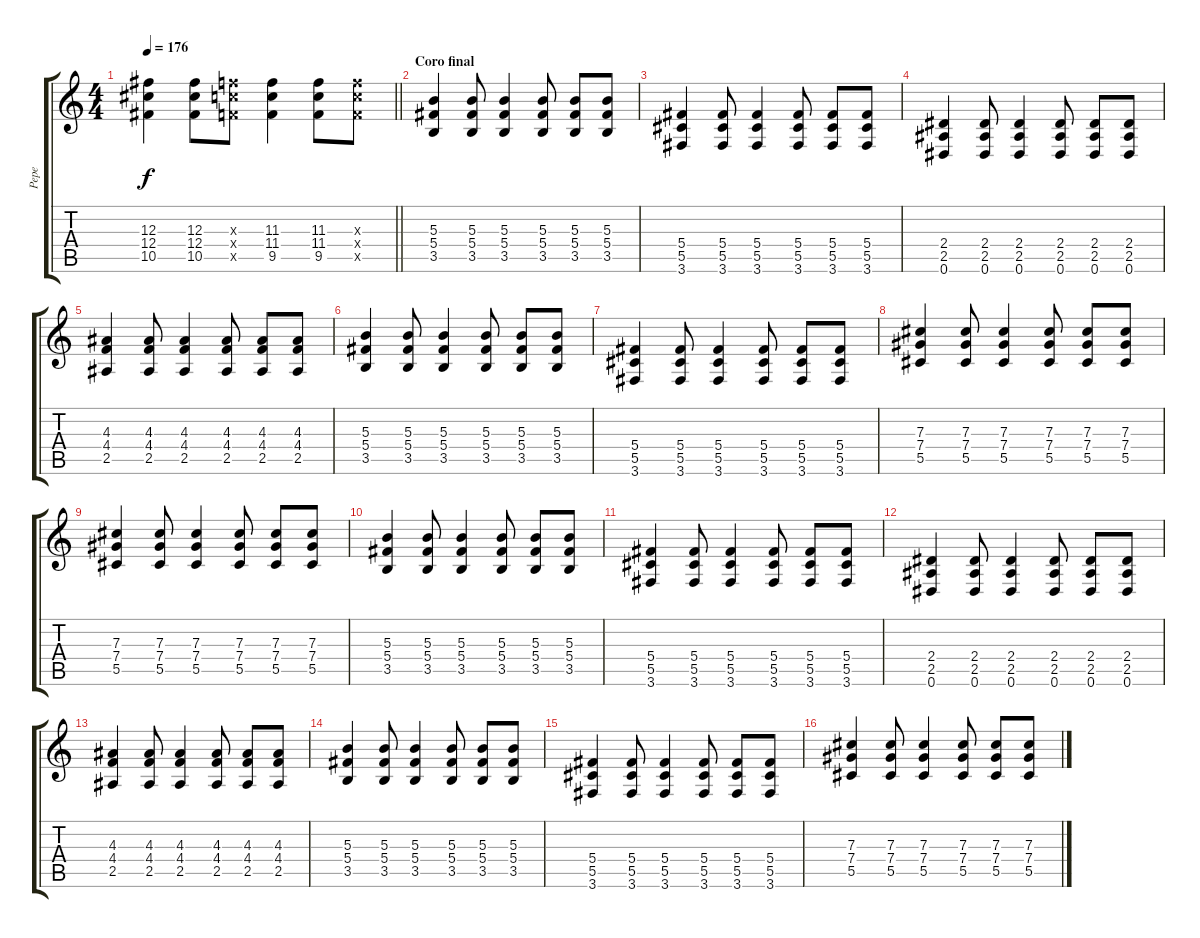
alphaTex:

\track ("Pepe" "Pepe") {instrument distortionguitar}
\staff {score tabs}
\tuning (Eb4 Bb3 Gb3 Db3 Ab2 Eb2) {hide}
\ts (4 4)
\tempo 176
\clef g2
\barLineRight lightlight
\ks c
(12.3 12.4 10.5).4{dy f} (12.3 12.4 10.5).8 (11.3{x} 11.4{x} 9.5{x}).8 (11.3 11.4 9.5).4 (11.3 11.4 9.5).8 (11.3{x} 11.4{x} 9.5{x}).8 |
\section ("" "Coro final")
(5.3 5.4 3.5).4{volume 15 balance 8} (5.3 5.4 3.5).8 (5.3 5.4 3.5).4 (5.3 5.4 3.5).8 (5.3 5.4 3.5).8 (5.3 5.4 3.5).8 |
(5.4 5.5 3.6).4 (5.4 5.5 3.6).8 (5.4 5.5 3.6).4 (5.4 5.5 3.6).8 (5.4 5.5 3.6).8 (5.4 5.5 3.6).8 |
(2.4 2.5 0.6).4 (2.4 2.5 0.6).8 (2.4 2.5 0.6).4 (2.4 2.5 0.6).8 (2.4 2.5 0.6).8 (2.4 2.5 0.6).8 |
(4.3 4.4 2.5).4 (4.3 4.4 2.5).8 (4.3 4.4 2.5).4 (4.3 4.4 2.5).8 (4.3 4.4 2.5).8 (4.3 4.4 2.5).8 |
(5.3 5.4 3.5).4 (5.3 5.4 3.5).8 (5.3 5.4 3.5).4 (5.3 5.4 3.5).8 (5.3 5.4 3.5).8 (5.3 5.4 3.5).8 |
(5.4 5.5 3.6).4 (5.4 5.5 3.6).8 (5.4 5.5 3.6).4 (5.4 5.5 3.6).8 (5.4 5.5 3.6).8 (5.4 5.5 3.6).8 |
(7.3 7.4 5.5).4 (7.3 7.4 5.5).8 (7.3 7.4 5.5).4 (7.3 7.4 5.5).8 (7.3 7.4 5.5).8 (7.3 7.4 5.5).8 |
(7.3 7.4 5.5).4 (7.3 7.4 5.5).8 (7.3 7.4 5.5).4 (7.3 7.4 5.5).8 (7.3 7.4 5.5).8 (7.3 7.4 5.5).8 |
(5.3 5.4 3.5).4 (5.3 5.4 3.5).8 (5.3 5.4 3.5).4 (5.3 5.4 3.5).8 (5.3 5.4 3.5).8 (5.3 5.4 3.5).8 |
(5.4 5.5 3.6).4 (5.4 5.5 3.6).8 (5.4 5.5 3.6).4 (5.4 5.5 3.6).8 (5.4 5.5 3.6).8 (5.4 5.5 3.6).8 |
(2.4 2.5 0.6).4 (2.4 2.5 0.6).8 (2.4 2.5 0.6).4 (2.4 2.5 0.6).8 (2.4 2.5 0.6).8 (2.4 2.5 0.6).8 |
(4.3 4.4 2.5).4 (4.3 4.4 2.5).8 (4.3 4.4 2.5).4 (4.3 4.4 2.5).8 (4.3 4.4 2.5).8 (4.3 4.4 2.5).8 |
(5.3 5.4 3.5).4 (5.3 5.4 3.5).8 (5.3 5.4 3.5).4 (5.3 5.4 3.5).8 (5.3 5.4 3.5).8 (5.3 5.4 3.5).8 |
(5.4 5.5 3.6).4 (5.4 5.5 3.6).8 (5.4 5.5 3.6).4 (5.4 5.5 3.6).8 (5.4 5.5 3.6).8 (5.4 5.5 3.6).8 |
(7.3 7.4 5.5).4 (7.3 7.4 5.5).8 (7.3 7.4 5.5).4 (7.3 7.4 5.5).8 (7.3 7.4 5.5).8 (7.3 7.4 5.5).8
